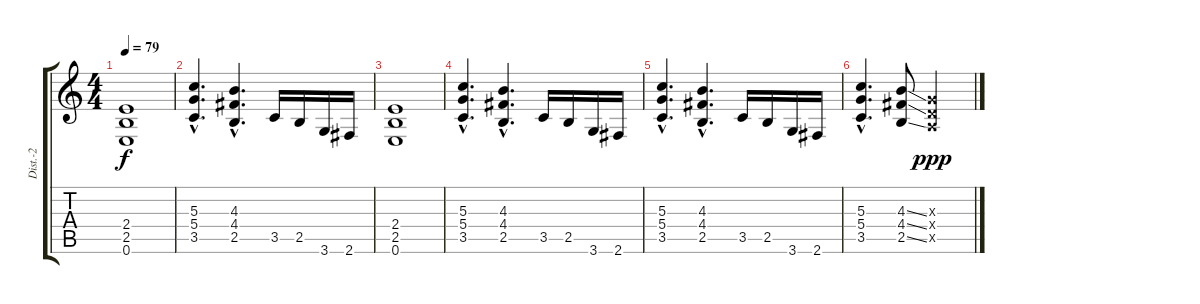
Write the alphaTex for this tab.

\track ("Dist.-2" "Dist.-2") {instrument overdrivenguitar}
\staff {score tabs}
\tuning (E4 B3 G3 D3 A2 E2) {hide}
\ts (4 4)
\tempo 79
\clef g2
\ks c
(2.4 2.5 0.6).1{dy f} |
(5.3{hac} 5.4{hac} 3.5{hac}).4{d} (4.3{hac} 4.4{hac} 2.5{hac}).4{d} 3.5.16 2.5.16 3.6.16 2.6.16 |
(2.4 2.5 0.6).1 |
(5.3{hac} 5.4{hac} 3.5{hac}).4{d} (4.3{hac} 4.4{hac} 2.5{hac}).4{d} 3.5.16 2.5.16 3.6.16 2.6.16 |
(5.3{hac} 5.4{hac} 3.5{hac}).4{d} (4.3{hac} 4.4{hac} 2.5{hac}).4{d} 3.5.16 2.5.16 3.6.16 2.6.16 |
(5.3{hac} 5.4{hac} 3.5{hac}).4{d} (4.3{ss} 4.4{ss} 2.5{ss}).8 (0.3{x} 0.4{x} 0.5{x}).2{dy ppp}
